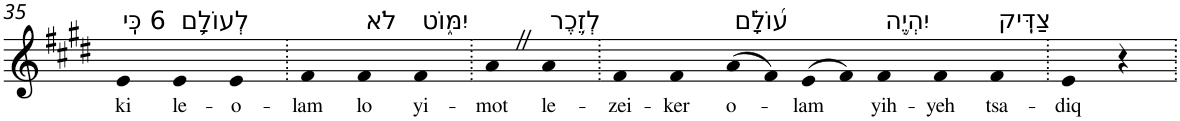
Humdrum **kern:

**kern	**text
*part1	*part1
*staff1	*staff1
*I"Piano	*
*I'Pno	*
!!LO:PB:g=z
*clefG2	*
*k[f#c#g#d#]	*
*E:	*
=35	=35
!LO:TX:a:t=6 כִּֽי	!
!	!LO:LY:b
4e	ki
!LO:TX:a:t=לְעוֹלָ֥ם	!
!	!LO:LY:b
4e	le-
!	!LO:LY:b
4e	-o-
=36.	=36.
!	!LO:LY:b
4f#	-lam
!LO:TX:a:t=לֹא	!
!	!LO:LY:b
4f#	lo
!LO:TX:a:t=יִמּ֑וֹט	!
!	!LO:LY:b
4f#	yi-
=37.	=37.
!	!LO:LY:b
4aZ	-mot
!LO:TX:a:t=לְזֵ֥כֶר	!
!	!LO:LY:b
4a	le-
=38.	=38.
!	!LO:LY:b
4f#	-zei-
!	!LO:LY:b
4f#	-ker
!LO:TX:a:t=ע֝וֹלָ֗ם	!
!	!LO:LY:b
(>8a	o-
8f#)	.
!	!LO:LY:b
(>8e	-lam
8f#)	.
!LO:TX:a:t=יִהְיֶ֥ה	!
!	!LO:LY:b
4f#	yih-
!	!LO:LY:b
4f#	-yeh
!LO:TX:a:t=צַדִּֽיק	!
!	!LO:LY:b
4f#	tsa-
=39.	=39.
!	!LO:LY:b
4e	-diq
4r	.
=.	=.
*-	*-
